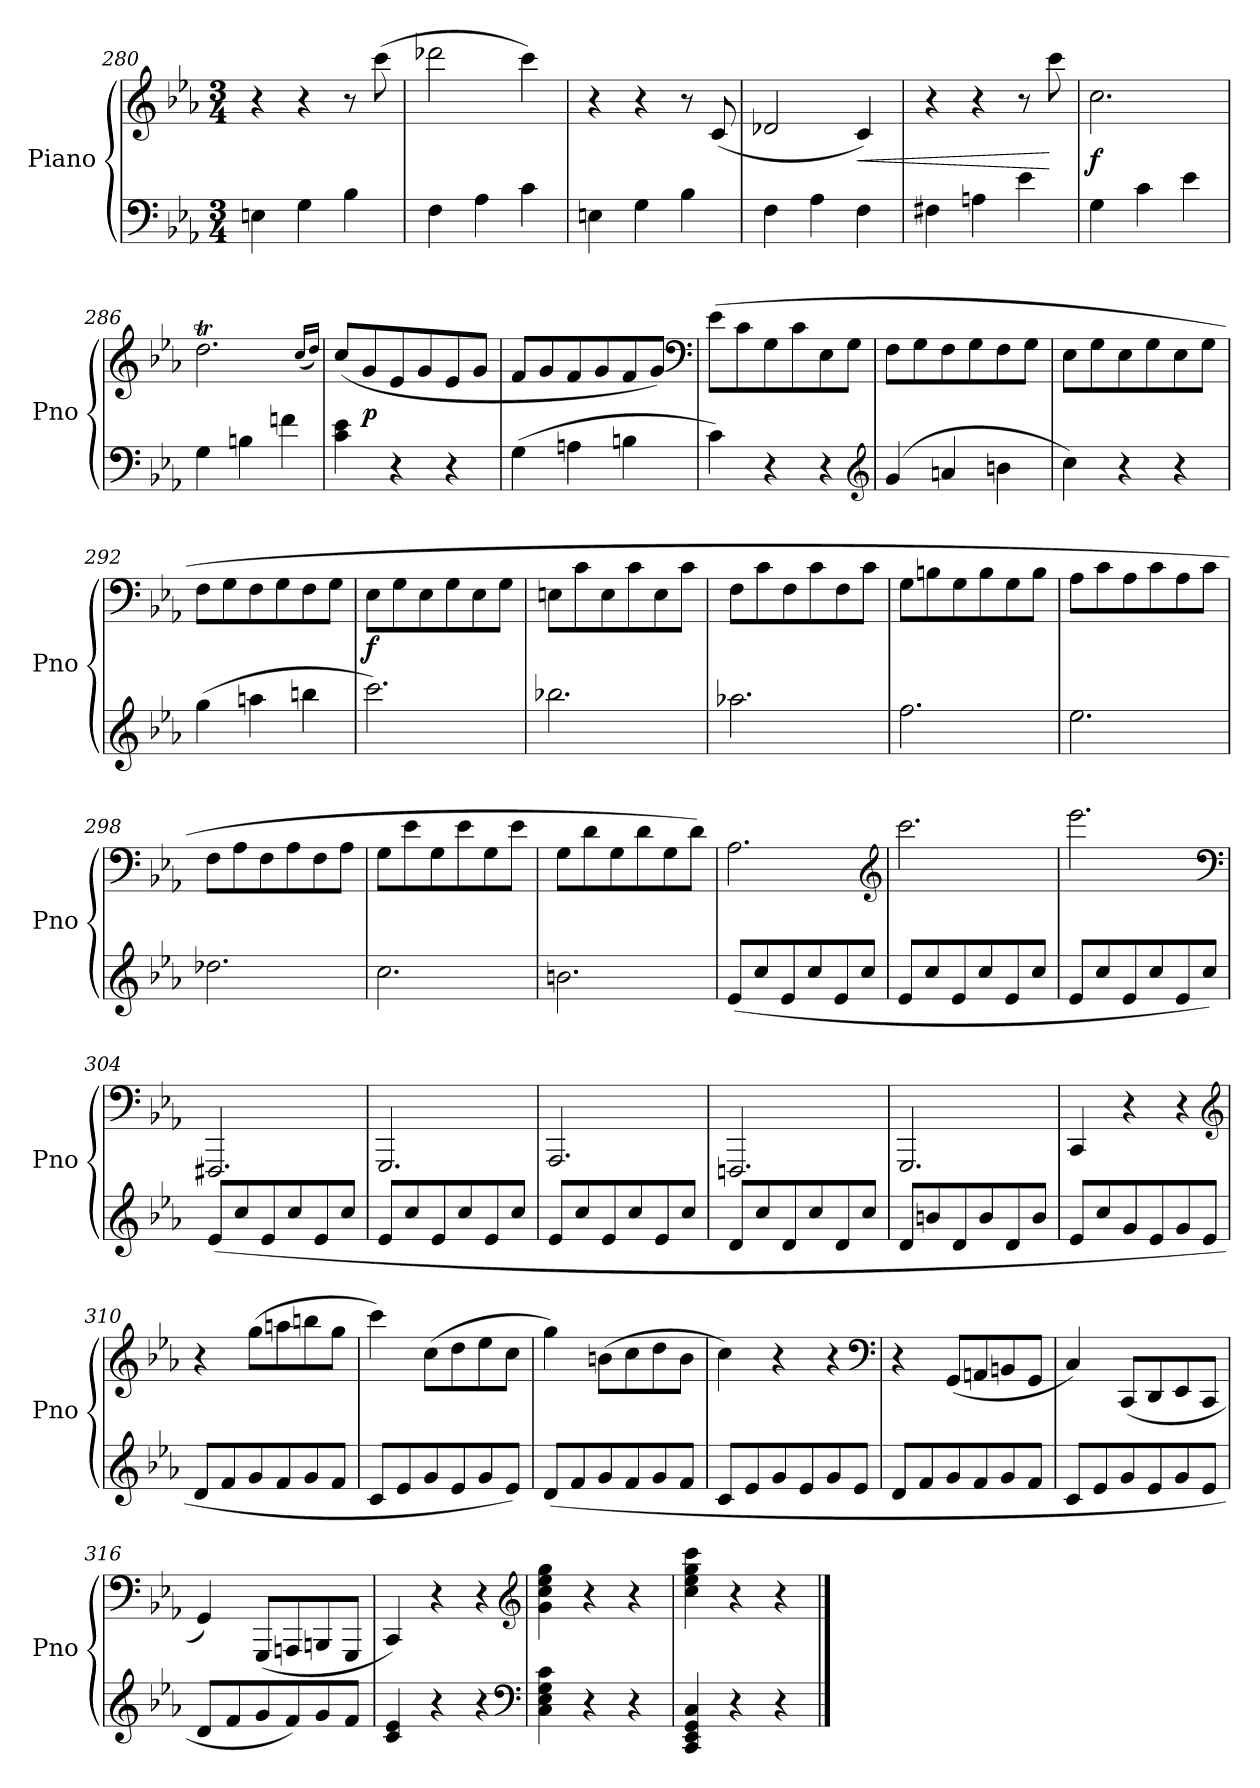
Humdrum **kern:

**kern	**kern	**dynam
*part1	*part1	*part1
*staff2	*staff1	*staff1/2
*I"Piano	*	*
*I'Pno	*	*
*clefF4	*clefG2	*
*k[b-e-a-]	*k[b-e-a-]	*
*c:	*c:	*
*M3/4	*M3/4	*
=280	=280	=280
4En	4r	.
4G	4r	.
4B-	8r	.
.	(8ccc	.
=281	=281	=281
4F	2ddd-X	.
4A-	.	.
4c	4ccc)	.
=282	=282	=282
4En	4r	.
4G	4r	.
4B-	8r	.
.	(8c	.
=283	=283	=283
4F	2d-X	.
4A-	.	.
4F	4c)	<
=284	=284	=284
4F#X	4r	.
4An	4r	.
4e-	8r	.
.	8ccc	[
=285	=285	=285
4G	2.cc	f
4c	.	.
4e-	.	.
=286	=286	=286
4G	2.ddt	.
4Bn	.	.
4fn	.	.
.	(16qccLL	.
.	16qddJJ)	.
=287	=287	=287
4c 4e-	(8ccTTTL	.
.	8g	p
4r	8e-	.
.	8g	.
4r	8e-	.
.	8gJ	.
=288	=288	=288
(4G	8fL	.
.	8g	.
4An	8f	.
.	8g	.
4Bn	8f	.
.	8gJ)	.
*	*clefF4	*
=289	=289	=289
4c)	(8e-L	.
.	8c	.
4r	8G	.
.	8c	.
4r	8E-	.
.	8GJ	.
*clefG2	*	*
=290	=290	=290
(>4g	8FL	.
.	8G	.
4an	8F	.
.	8G	.
4bn	8F	.
.	8GJ	.
=291	=291	=291
4cc)	8E-L	.
.	8G	.
4r	8E-	.
.	8G	.
4r	8E-	.
.	8GJ	.
=292	=292	=292
(4gg	8FL	.
.	8G	.
4aan	8F	.
.	8G	.
4bbn	8F	.
.	8GJ	.
=293	=293	=293
2.ccc)	8E-L	f
.	8G	.
.	8E-	.
.	8G	.
.	8E-	.
.	8GJ	.
=294	=294	=294
2.bb-X	8EnL	.
.	8c	.
.	8E	.
.	8c	.
.	8E	.
.	8cJ	.
=295	=295	=295
2.aa-X	8FL	.
.	8c	.
.	8F	.
.	8c	.
.	8F	.
.	8cJ	.
=296	=296	=296
2.ff	8GL	.
.	8Bn	.
.	8G	.
.	8B	.
.	8G	.
.	8BJ	.
=297	=297	=297
2.ee-	8A-L	.
.	8c	.
.	8A-	.
.	8c	.
.	8A-	.
.	8cJ	.
=298	=298	=298
2.dd-X	8FL	.
.	8A-	.
.	8F	.
.	8A-	.
.	8F	.
.	8A-J	.
=299	=299	=299
2.cc	8GL	.
.	8e-	.
.	8G	.
.	8e-	.
.	8G	.
.	8e-J	.
=300	=300	=300
2.bn	8GL	.
.	8d	.
.	8G	.
.	8d	.
.	8G	.
.	8dJ)	.
=301	=301	=301
(8e-L	2.A-	.
8cc	.	.
8e-	.	.
8cc	.	.
8e-	.	.
8ccJ	.	.
*	*clefG2	*
=302	=302	=302
8e-L	2.ccc	.
8cc	.	.
8e-	.	.
8cc	.	.
8e-	.	.
8ccJ	.	.
=303	=303	=303
8e-L	2.eee-	.
8cc	.	.
8e-	.	.
8cc	.	.
8e-	.	.
8ccJ)	.	.
*	*clefF4	*
=304	=304	=304
(8e-L	2.FFF#X	.
8cc	.	.
8e-	.	.
8cc	.	.
8e-	.	.
8ccJ	.	.
=305	=305	=305
8e-L	2.GGG	.
8cc	.	.
8e-	.	.
8cc	.	.
8e-	.	.
8ccJ	.	.
=306	=306	=306
8e-L	2.AAA-	.
8cc	.	.
8e-	.	.
8cc	.	.
8e-	.	.
8ccJ	.	.
=307	=307	=307
8dL	2.FFFn	.
8cc	.	.
8d	.	.
8cc	.	.
8d	.	.
8ccJ	.	.
=308	=308	=308
8dL	2.GGG	.
8bn	.	.
8d	.	.
8b	.	.
8d	.	.
8bJ	.	.
=309	=309	=309
8e-L	4CC	.
8cc	.	.
8g	4r	.
8e-	.	.
8g	4r	.
8e-J	.	.
*	*clefG2	*
=310	=310	=310
8dL	4r	.
8f	.	.
8g	(8ggL	.
8f	8aan	.
8g	8bbn	.
8fJ	8ggJ	.
=311	=311	=311
8cL	4ccc)	.
8e-	.	.
8g	(8ccL	.
8e-	8dd	.
8g	8ee-	.
8e-J)	8ccJ	.
=312	=312	=312
(8dL	4gg)	.
8f	.	.
8g	(8bnL	.
8f	8cc	.
8g	8dd	.
8fJ	8bJ	.
=313	=313	=313
8cL	4cc)	.
8e-	.	.
8g	4r	.
8e-	.	.
8g	4r	.
8e-J	.	.
*	*clefF4	*
=314	=314	=314
8dL	4r	.
8f	.	.
8g	(8GGL	.
8f	8AAn	.
8g	8BBn	.
8fJ	8GGJ	.
=315	=315	=315
8cL	4C)	.
8e-	.	.
8g	(8CCL	.
8e-	8DD	.
8g	8EE-	.
8e-J	8CCJ	.
=316	=316	=316
8dL	4GG)	.
8f	.	.
8g	(8GGGL	.
8f)	8AAAn	.
8g	8BBBn	.
8fJ	8GGGJ	.
=317	=317	=317
4c 4e-	4CC)	.
4r	4r	.
4r	4r	.
*clefF4	*clefG2	*
=318	=318	=318
4C 4E- 4G 4c	4g 4cc 4ee- 4gg	.
4r	4r	.
4r	4r	.
=319	=319	=319
4CC 4EE- 4GG 4C	4cc 4ee- 4gg 4ccc	.
4r	4r	.
4r	4r	.
==	==	==
*-	*-	*-
